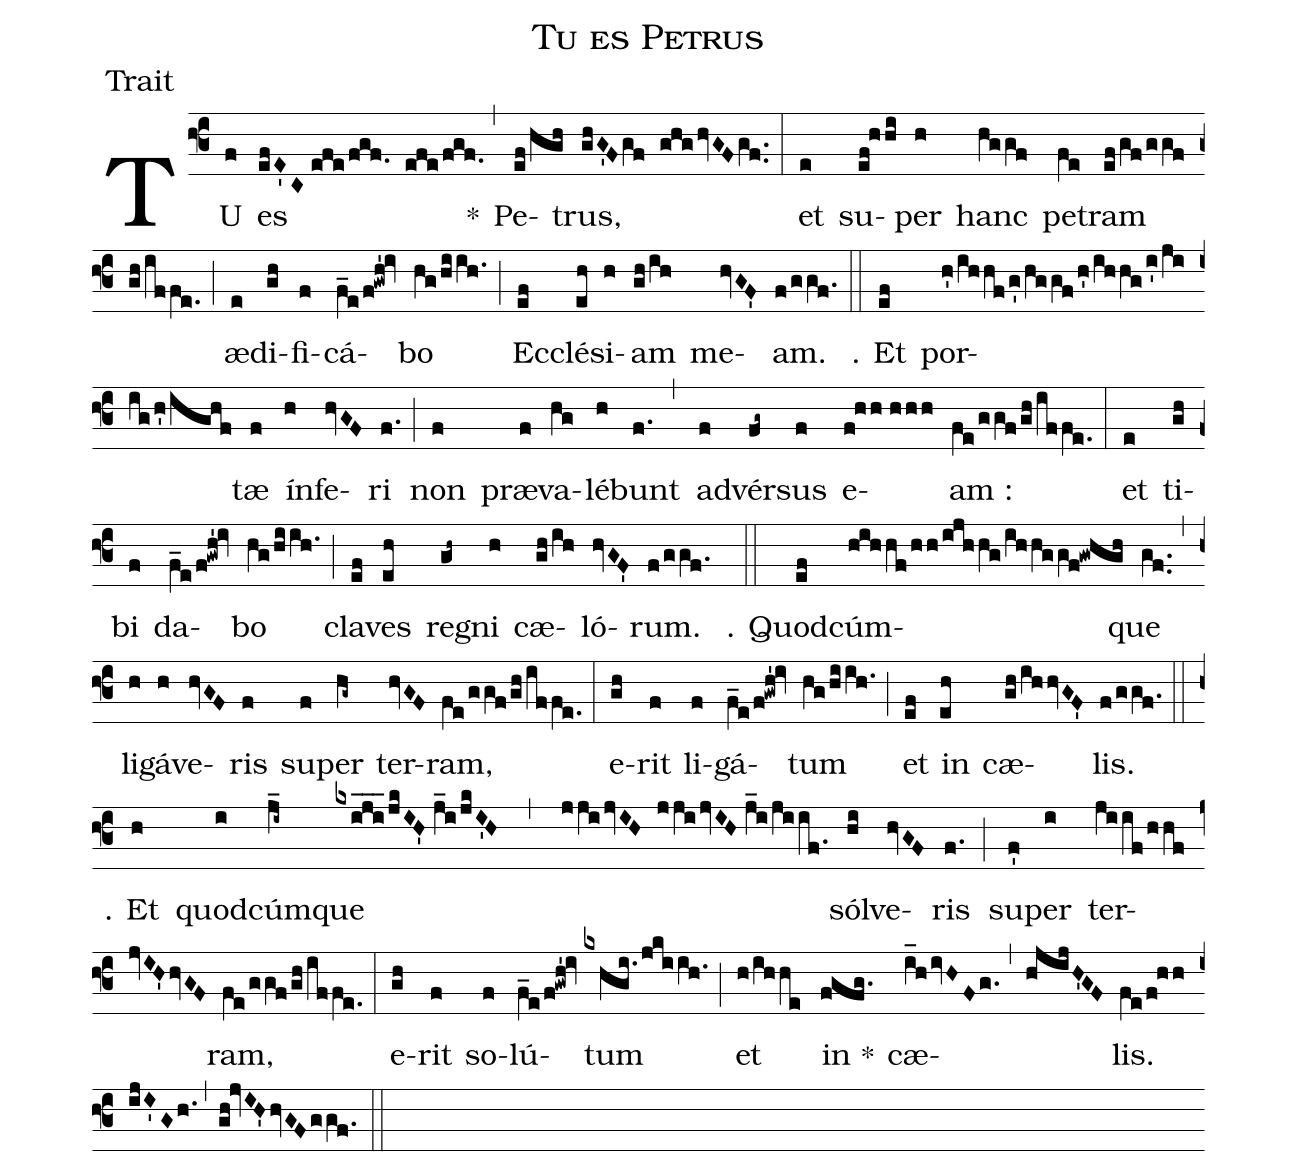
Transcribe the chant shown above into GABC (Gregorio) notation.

name:Tu es Petrus;
office-part:Trait;
%%
(f3) TU(f) es(efE'C//efe/fgf. efe/fgf.) *(,)
Pe(ef/hgh)trus,(ghG'Fgf ghghvGFgf..) (:)
et(e) su(ef!hhi)per(h) hanc(hggf) pe(fe)tram(ef/gf/ggf/gh/iffe.) (;)
æ(e)di(gh)fi(f)cá(f_e/f!gwh'!iv)bo(hg/hiih.) (;)
Ec(ef)clé(eh)si(h)am(gh/ih) me(hvGF')am.(f/ggf.) (::)

℣. Et(ef) por(h'/ihhf/g'/hggf/h'/ihhg/i'/jiig/h'/ighf)tæ(f) ín(h)fe(hvGF)ri(f.) (;)
non(f) præ(f)va(hg)lé(h)bunt(f.) (,)
ad(f)vér(fg~)sus(f) e(f!hh//hhh)am :(fe/ggf/gh/iffe.) (:)
et(e) ti(gh)bi(f) da(f_e/f!gwh'!iv)bo(hg/hiih.) (;)
cla(ef)ves(eh) re(gh~)gni(h) cæ(gh/ih)ló(hvGF')rum.(f/ggf.) (::)

℣. Quod(ef)cúm(hihhf/hh/ijhhg/ihhggf!gwhgh)que(gf..) (,)
li(h)gá(h)ve(hvGF)ris(f) su(f)per(hg~) ter(hvGF)ram,(fe/ggf/gh/iffe.) (:)
e(gh)rit(f) li(f)gá(f_e/f!gwh'!iv)tum(hg/hiih.) (;)
et(ef) in(eh) cæ(gh/ihhvGF')lis.(f/ggf.) (::)

℣. Et(h) quod(i)cúm(j_i~)que(kxiji___/jkIH'//j_i/jkI'H,jjijvIH jjijvIH//j_i/jiif.) sól(hi)ve(hvGF)ris(f.) (;)
su(f')per(i) ter(jiif/hhfjvIH'hvGF)ram,(fe/ggf/gh/iffe.) (:)
e(gh)rit(f) so(f)lú(f_e/f!gwh'!iv)tum(kxhgi./jkiih.) (;)
et(h/ihhe) in *(fgfg.) cæ(i_hivHFg.,hjijH'GF)lis.(fe/f!hh/ijI'Gh.,gh!jvIH'hvGFggf.) (::)
